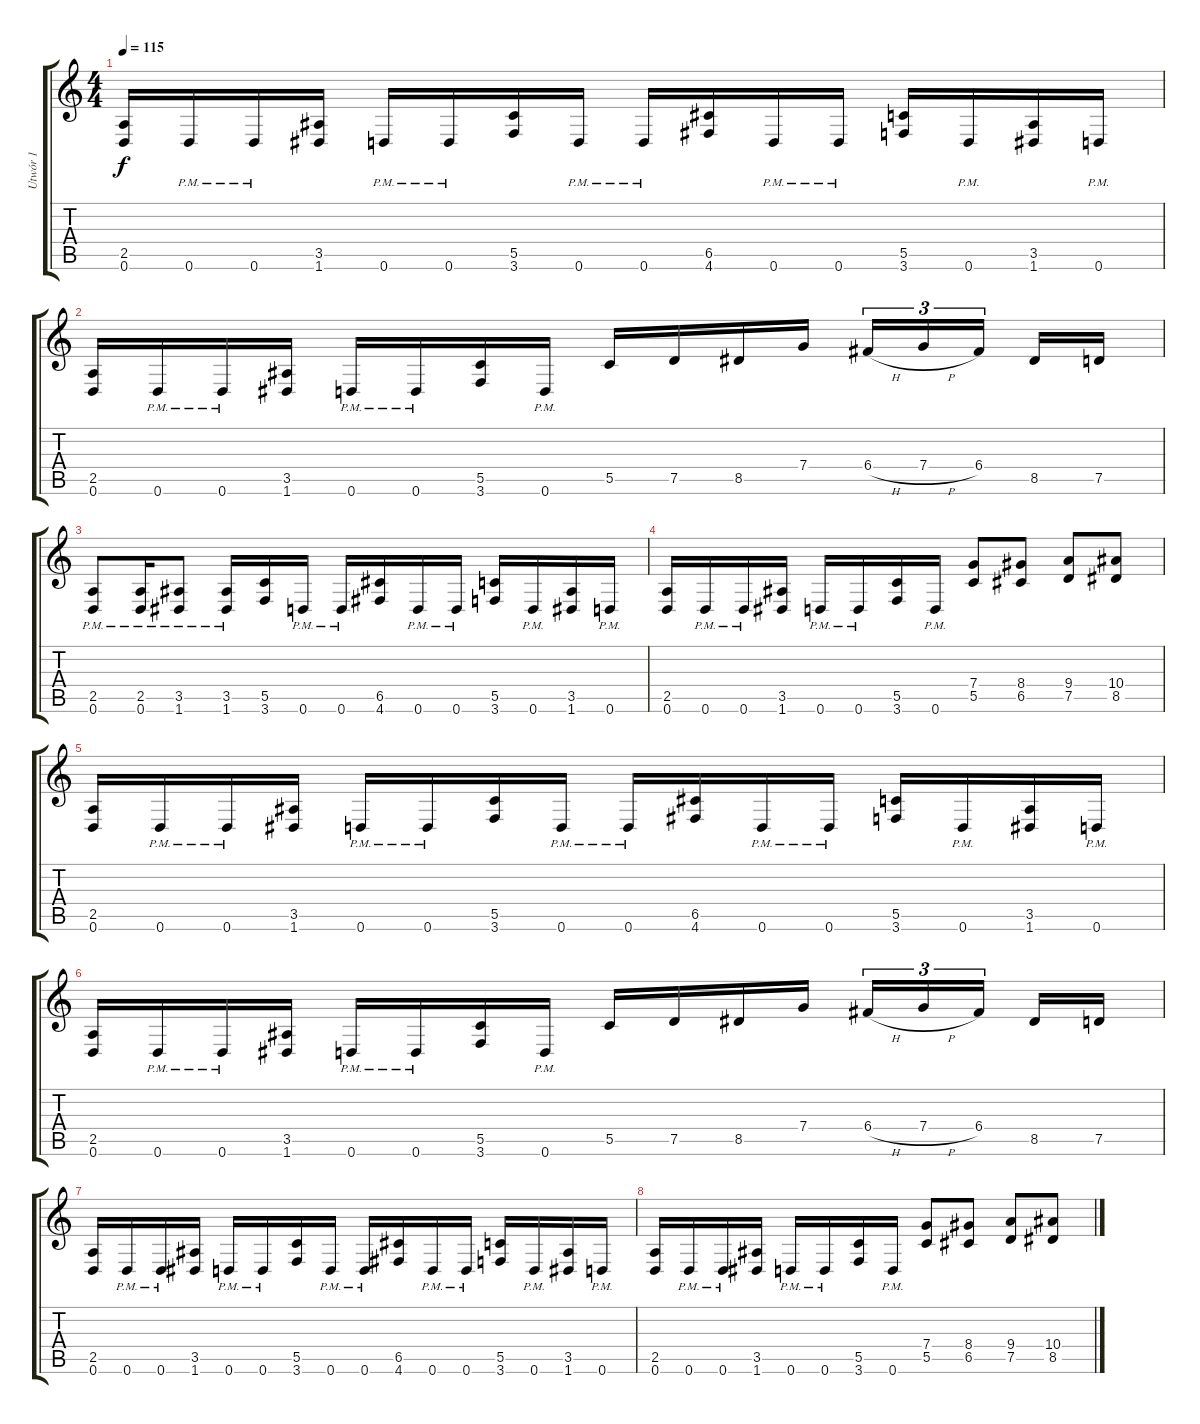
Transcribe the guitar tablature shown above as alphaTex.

\track ("Utwór 1" "Utwór 1") {instrument distortionguitar}
\staff {score tabs}
\tuning (D4 A3 F3 C3 G2 D2) {hide}
\ts (4 4)
\tempo 115
\clef g2
\ks c
(2.5 0.6).16{dy f} 0.6{pm}.16 0.6{pm}.16 (3.5 1.6).16 0.6{pm}.16 0.6{pm}.16 (5.5 3.6).16 0.6{pm}.16 0.6{pm}.16 (6.5 4.6).16 0.6{pm}.16 0.6{pm}.16 (5.5 3.6).16 0.6{pm}.16 (3.5 1.6).16 0.6{pm}.16 |
(2.5 0.6).16 0.6{pm}.16 0.6{pm}.16 (3.5 1.6).16 0.6{pm}.16 0.6{pm}.16 (5.5 3.6).16 0.6{pm}.16 5.5.16 7.5.16 8.5.16 7.4.16 6.4{h}.16{tu (3 2)} 7.4{h}.16{tu (3 2)} 6.4.16{tu (3 2) beam splitsecondary} 8.5.16 7.5.16 |
(2.5{pm} 0.6{pm}).8 (2.5{pm} 0.6{pm}).16 (3.5{pm} 1.6{pm}).8 (3.5{pm} 1.6{pm}).16 (5.5 3.6).16 0.6{pm}.16 0.6{pm}.16 (6.5 4.6).16 0.6{pm}.16 0.6{pm}.16 (5.5 3.6).16 0.6{pm}.16 (3.5 1.6).16 0.6{pm}.16 |
(2.5 0.6).16 0.6{pm}.16 0.6{pm}.16 (3.5 1.6).16 0.6{pm}.16 0.6{pm}.16 (5.5 3.6).16 0.6{pm}.16 (7.4 5.5).8 (8.4 6.5).8 (9.4 7.5).8 (10.4 8.5).8 |
(2.5 0.6).16 0.6{pm}.16 0.6{pm}.16 (3.5 1.6).16 0.6{pm}.16 0.6{pm}.16 (5.5 3.6).16 0.6{pm}.16 0.6{pm}.16 (6.5 4.6).16 0.6{pm}.16 0.6{pm}.16 (5.5 3.6).16 0.6{pm}.16 (3.5 1.6).16 0.6{pm}.16 |
(2.5 0.6).16 0.6{pm}.16 0.6{pm}.16 (3.5 1.6).16 0.6{pm}.16 0.6{pm}.16 (5.5 3.6).16 0.6{pm}.16 5.5.16 7.5.16 8.5.16 7.4.16 6.4{h}.16{tu (3 2)} 7.4{h}.16{tu (3 2)} 6.4.16{tu (3 2) beam splitsecondary} 8.5.16 7.5.16 |
(2.5 0.6).16 0.6{pm}.16 0.6{pm}.16 (3.5 1.6).16 0.6{pm}.16 0.6{pm}.16 (5.5 3.6).16 0.6{pm}.16 0.6{pm}.16 (6.5 4.6).16 0.6{pm}.16 0.6{pm}.16 (5.5 3.6).16 0.6{pm}.16 (3.5 1.6).16 0.6{pm}.16 |
(2.5 0.6).16 0.6{pm}.16 0.6{pm}.16 (3.5 1.6).16 0.6{pm}.16 0.6{pm}.16 (5.5 3.6).16 0.6{pm}.16 (7.4 5.5).8 (8.4 6.5).8 (9.4 7.5).8 (10.4 8.5).8
